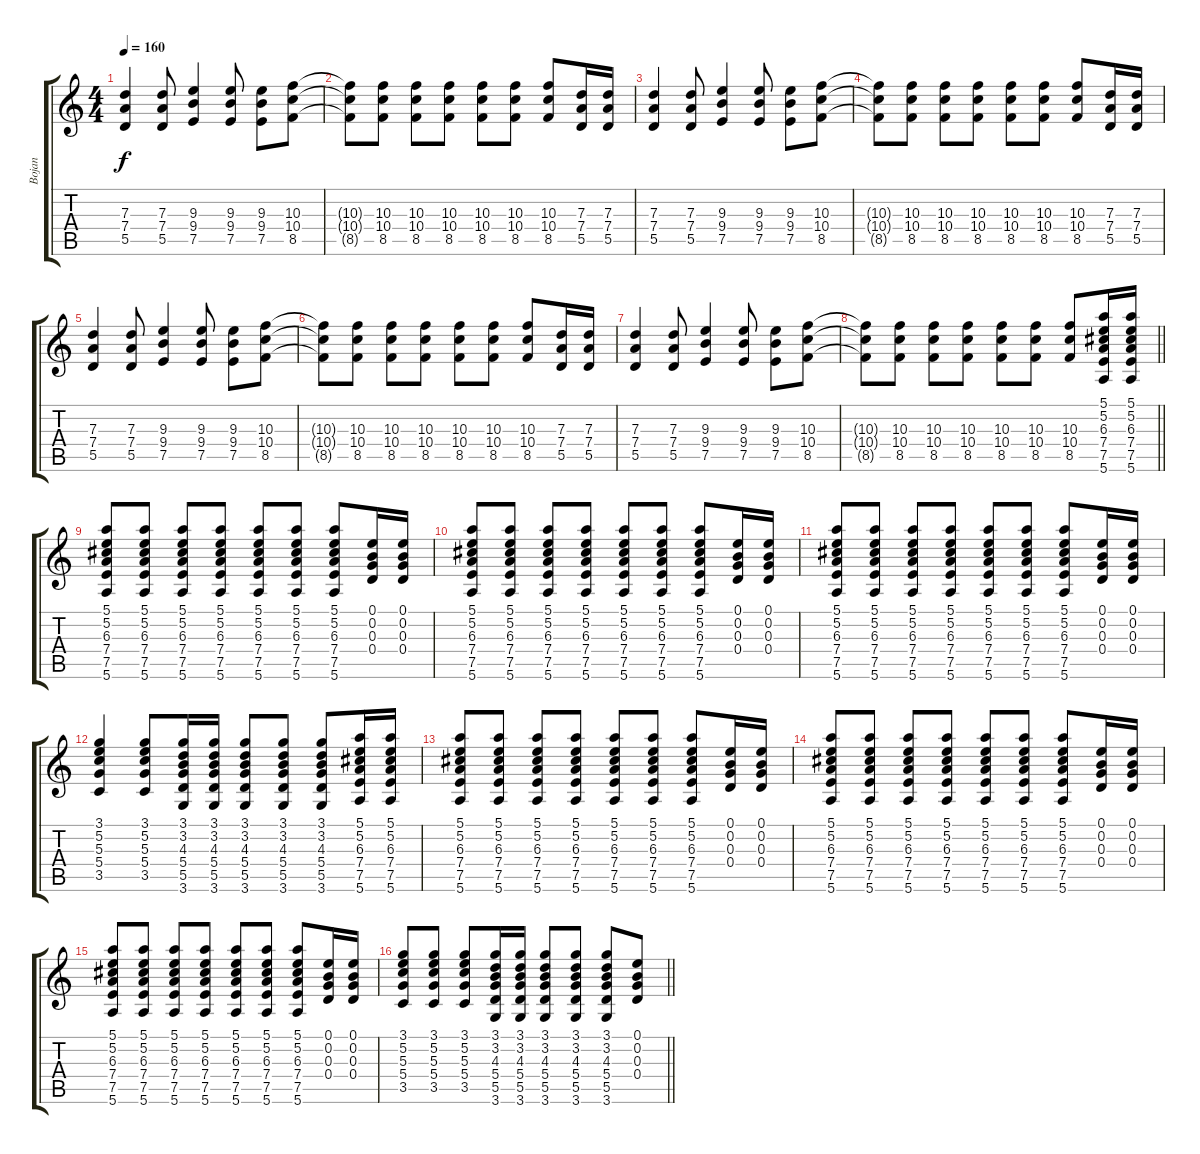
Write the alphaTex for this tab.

\track ("Bojan" "Bojan") {instrument distortionguitar}
\staff {score tabs}
\tuning (E4 B3 G3 D3 A2 E2) {hide}
\ts (4 4)
\tempo 160
\clef g2
\ks c
(7.3 7.4 5.5).4{dy f} (7.3 7.4 5.5).8 (9.3 9.4 7.5).4 (9.3 9.4 7.5).8 (9.3 9.4 7.5).8 (10.3 10.4 8.5).8 |
(10.3{t} 10.4{t} 8.5{t}).8 (10.3 10.4 8.5).8 (10.3 10.4 8.5).8 (10.3 10.4 8.5).8 (10.3 10.4 8.5).8 (10.3 10.4 8.5).8 (10.3 10.4 8.5).8 (7.3 7.4 5.5).16 (7.3 7.4 5.5).16 |
(7.3 7.4 5.5).4 (7.3 7.4 5.5).8 (9.3 9.4 7.5).4 (9.3 9.4 7.5).8 (9.3 9.4 7.5).8 (10.3 10.4 8.5).8 |
(10.3{t} 10.4{t} 8.5{t}).8 (10.3 10.4 8.5).8 (10.3 10.4 8.5).8 (10.3 10.4 8.5).8 (10.3 10.4 8.5).8 (10.3 10.4 8.5).8 (10.3 10.4 8.5).8 (7.3 7.4 5.5).16 (7.3 7.4 5.5).16 |
(7.3 7.4 5.5).4 (7.3 7.4 5.5).8 (9.3 9.4 7.5).4 (9.3 9.4 7.5).8 (9.3 9.4 7.5).8 (10.3 10.4 8.5).8 |
(10.3{t} 10.4{t} 8.5{t}).8 (10.3 10.4 8.5).8 (10.3 10.4 8.5).8 (10.3 10.4 8.5).8 (10.3 10.4 8.5).8 (10.3 10.4 8.5).8 (10.3 10.4 8.5).8 (7.3 7.4 5.5).16 (7.3 7.4 5.5).16 |
(7.3 7.4 5.5).4 (7.3 7.4 5.5).8 (9.3 9.4 7.5).4 (9.3 9.4 7.5).8 (9.3 9.4 7.5).8 (10.3 10.4 8.5).8 |
\barLineRight lightlight
(10.3{t} 10.4{t} 8.5{t}).8 (10.3 10.4 8.5).8 (10.3 10.4 8.5).8 (10.3 10.4 8.5).8 (10.3 10.4 8.5).8 (10.3 10.4 8.5).8 (10.3 10.4 8.5).8 (5.1 5.2 6.3 7.4 7.5 5.6).16 (5.1 5.2 6.3 7.4 7.5 5.6).16 |
(5.1 5.2 6.3 7.4 7.5 5.6).8 (5.1 5.2 6.3 7.4 7.5 5.6).8 (5.1 5.2 6.3 7.4 7.5 5.6).8 (5.1 5.2 6.3 7.4 7.5 5.6).8 (5.1 5.2 6.3 7.4 7.5 5.6).8 (5.1 5.2 6.3 7.4 7.5 5.6).8 (5.1 5.2 6.3 7.4 7.5 5.6).8 (0.1 0.2 0.3 0.4).16 (0.1 0.2 0.3 0.4).16 |
(5.1 5.2 6.3 7.4 7.5 5.6).8 (5.1 5.2 6.3 7.4 7.5 5.6).8 (5.1 5.2 6.3 7.4 7.5 5.6).8 (5.1 5.2 6.3 7.4 7.5 5.6).8 (5.1 5.2 6.3 7.4 7.5 5.6).8 (5.1 5.2 6.3 7.4 7.5 5.6).8 (5.1 5.2 6.3 7.4 7.5 5.6).8 (0.1 0.2 0.3 0.4).16 (0.1 0.2 0.3 0.4).16 |
(5.1 5.2 6.3 7.4 7.5 5.6).8 (5.1 5.2 6.3 7.4 7.5 5.6).8 (5.1 5.2 6.3 7.4 7.5 5.6).8 (5.1 5.2 6.3 7.4 7.5 5.6).8 (5.1 5.2 6.3 7.4 7.5 5.6).8 (5.1 5.2 6.3 7.4 7.5 5.6).8 (5.1 5.2 6.3 7.4 7.5 5.6).8 (0.1 0.2 0.3 0.4).16 (0.1 0.2 0.3 0.4).16 |
(3.1 5.2 5.3 5.4 3.5).4 (3.1 5.2 5.3 5.4 3.5).8 (3.1 3.2 4.3 5.4 5.5 3.6).16 (3.1 3.2 4.3 5.4 5.5 3.6).16 (3.1 3.2 4.3 5.4 5.5 3.6).8 (3.1 3.2 4.3 5.4 5.5 3.6).8 (3.1 3.2 4.3 5.4 5.5 3.6).8 (5.1 5.2 6.3 7.4 7.5 5.6).16 (5.1 5.2 6.3 7.4 7.5 5.6).16 |
(5.1 5.2 6.3 7.4 7.5 5.6).8 (5.1 5.2 6.3 7.4 7.5 5.6).8 (5.1 5.2 6.3 7.4 7.5 5.6).8 (5.1 5.2 6.3 7.4 7.5 5.6).8 (5.1 5.2 6.3 7.4 7.5 5.6).8 (5.1 5.2 6.3 7.4 7.5 5.6).8 (5.1 5.2 6.3 7.4 7.5 5.6).8 (0.1 0.2 0.3 0.4).16 (0.1 0.2 0.3 0.4).16 |
(5.1 5.2 6.3 7.4 7.5 5.6).8 (5.1 5.2 6.3 7.4 7.5 5.6).8 (5.1 5.2 6.3 7.4 7.5 5.6).8 (5.1 5.2 6.3 7.4 7.5 5.6).8 (5.1 5.2 6.3 7.4 7.5 5.6).8 (5.1 5.2 6.3 7.4 7.5 5.6).8 (5.1 5.2 6.3 7.4 7.5 5.6).8 (0.1 0.2 0.3 0.4).16 (0.1 0.2 0.3 0.4).16 |
(5.1 5.2 6.3 7.4 7.5 5.6).8 (5.1 5.2 6.3 7.4 7.5 5.6).8 (5.1 5.2 6.3 7.4 7.5 5.6).8 (5.1 5.2 6.3 7.4 7.5 5.6).8 (5.1 5.2 6.3 7.4 7.5 5.6).8 (5.1 5.2 6.3 7.4 7.5 5.6).8 (5.1 5.2 6.3 7.4 7.5 5.6).8 (0.1 0.2 0.3 0.4).16 (0.1 0.2 0.3 0.4).16 |
\barLineRight lightlight
(3.1 5.2 5.3 5.4 3.5).8 (3.1 5.2 5.3 5.4 3.5).8 (3.1 5.2 5.3 5.4 3.5).8 (3.1 3.2 4.3 5.4 5.5 3.6).16 (3.1 3.2 4.3 5.4 5.5 3.6).16 (3.1 3.2 4.3 5.4 5.5 3.6).8 (3.1 3.2 4.3 5.4 5.5 3.6).8 (3.1 3.2 4.3 5.4 5.5 3.6).8 (0.1 0.2 0.3 0.4).8
